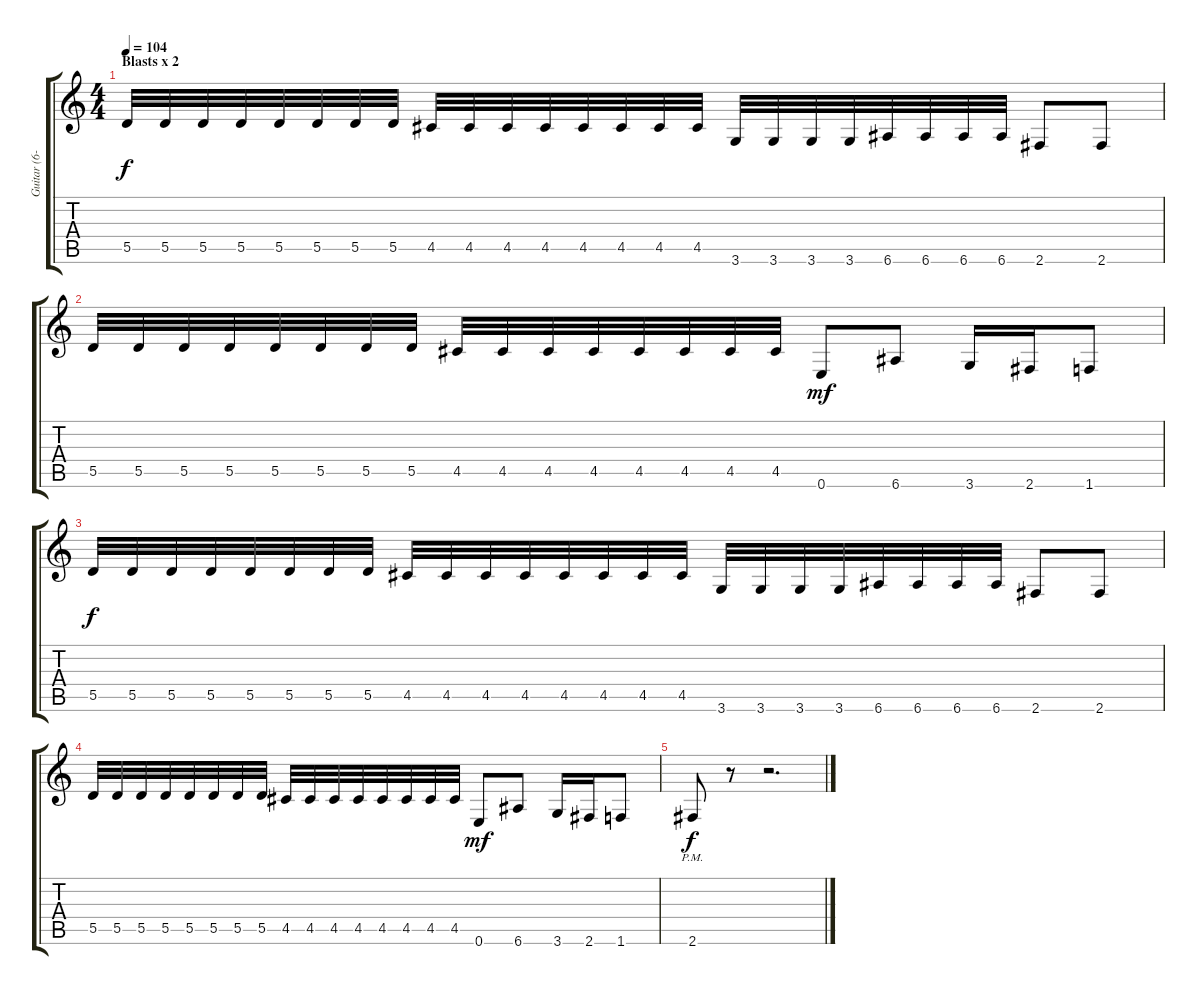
\track ("Guitar (6-string)" "Guitar (6-") {instrument distortionguitar}
\staff {score tabs}
\tuning (E4 B3 G3 D3 A2 E2) {hide}
\ts (4 4)
\section ("" "Blasts x 2")
\tempo 104
\clef g2
\ks c
5.5.32{dy f} 5.5.32 5.5.32 5.5.32 5.5.32 5.5.32 5.5.32 5.5.32 4.5.32 4.5.32 4.5.32 4.5.32 4.5.32 4.5.32 4.5.32 4.5.32 3.6.32 3.6.32 3.6.32 3.6.32 6.6.32 6.6.32 6.6.32 6.6.32 2.6.8 2.6.8 |
5.5.32 5.5.32 5.5.32 5.5.32 5.5.32 5.5.32 5.5.32 5.5.32 4.5.32 4.5.32 4.5.32 4.5.32 4.5.32 4.5.32 4.5.32 4.5.32 0.6.8{dy mf} 6.6.8 3.6.16 2.6.16 1.6.8 |
5.5.32{dy f} 5.5.32 5.5.32 5.5.32 5.5.32 5.5.32 5.5.32 5.5.32 4.5.32 4.5.32 4.5.32 4.5.32 4.5.32 4.5.32 4.5.32 4.5.32 3.6.32 3.6.32 3.6.32 3.6.32 6.6.32 6.6.32 6.6.32 6.6.32 2.6.8 2.6.8 |
5.5.32 5.5.32 5.5.32 5.5.32 5.5.32 5.5.32 5.5.32 5.5.32 4.5.32 4.5.32 4.5.32 4.5.32 4.5.32 4.5.32 4.5.32 4.5.32 0.6.8{dy mf} 6.6.8 3.6.16 2.6.16 1.6.8 |
2.6{pm}.8{dy f} r.8 r.2{d}
